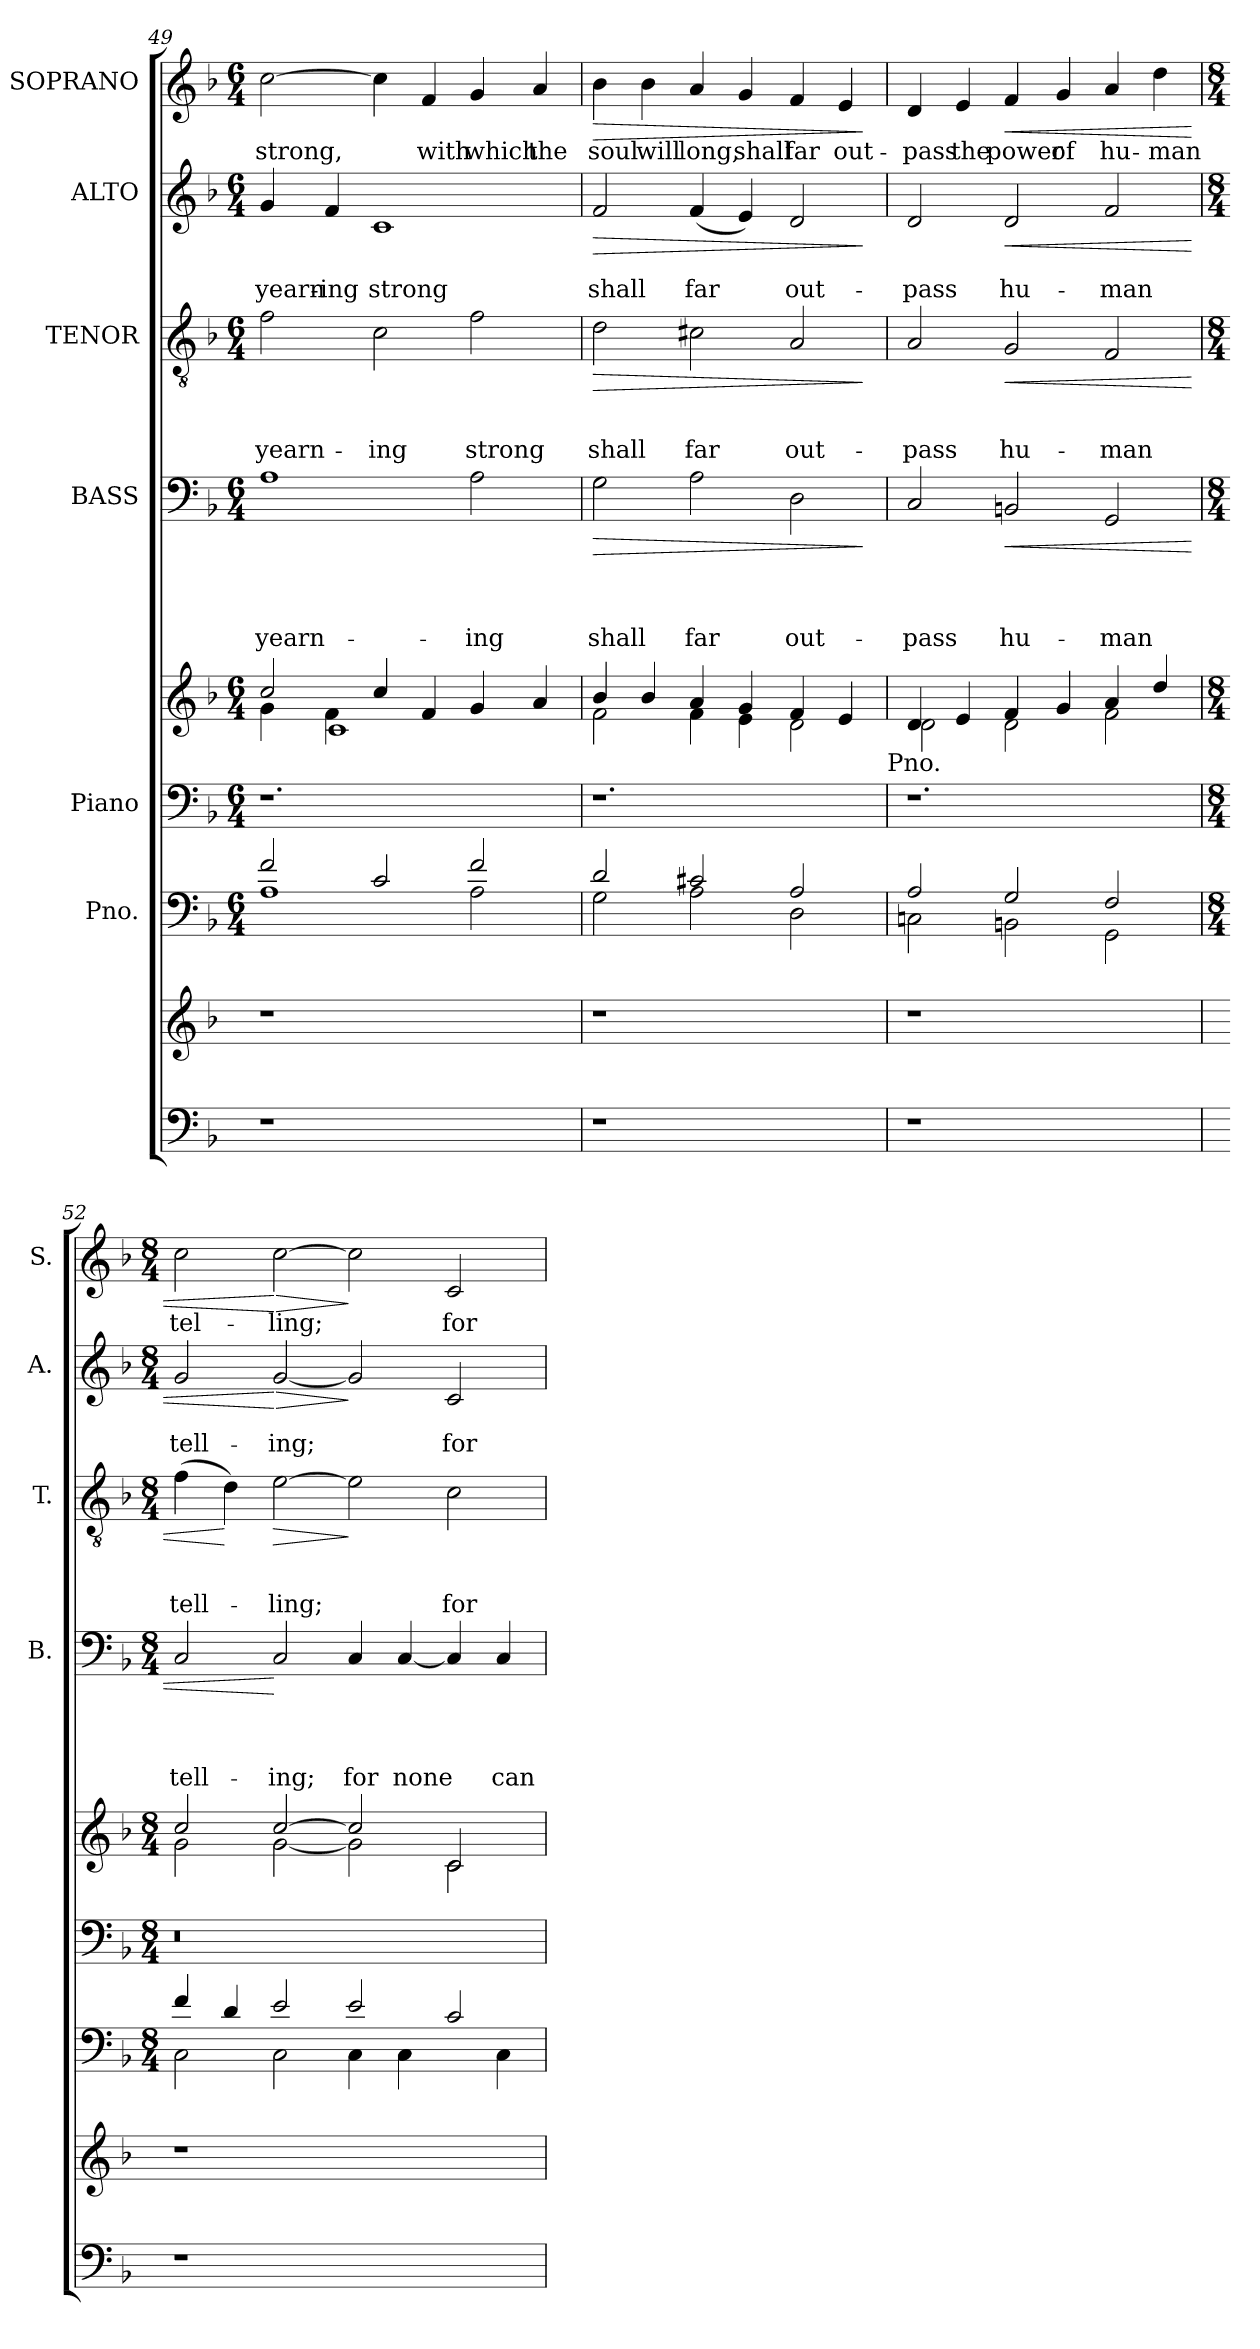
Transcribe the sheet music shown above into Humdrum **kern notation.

**kern	**kern	**kern	**kern	**kern	**kern	**text	**text	**text	**text	**dynam	**kern	**text	**text	**text	**dynam	**kern	**text	**text	**dynam	**kern	**text	**dynam
*part8	*part7	*part6	*part5	*part5	*part4	*part4	*part4	*part4	*part4	*part4	*part3	*part3	*part3	*part3	*part3	*part2	*part2	*part2	*part2	*part1	*part1	*part1
*staff9	*staff8	*staff7	*staff6	*staff5	*staff4	*staff4	*staff4	*staff4	*staff4	*staff4	*staff3	*staff3	*staff3	*staff3	*staff3	*staff2	*staff2	*staff2	*staff2	*staff1	*staff1	*staff1
*	*	*I"Pno.	*I"Piano	*	*I"BASS	*	*	*	*	*	*I"TENOR	*	*	*	*	*I"ALTO	*	*	*	*I"SOPRANO	*	*
*	*	*	*	*	*I'B.	*	*	*	*	*	*I'T.	*	*	*	*	*I'A.	*	*	*	*I'S.	*	*
*clefF4	*clefG2	*clefF4	*clefF4	*clefG2	*clefF4	*	*	*	*	*	*clefGv2	*	*	*	*	*clefG2	*	*	*	*clefG2	*	*
*k[b-]	*k[b-]	*k[b-]	*k[b-]	*k[b-]	*k[b-]	*	*	*	*	*	*k[b-]	*	*	*	*	*k[b-]	*	*	*	*k[b-]	*	*
*F:	*F:	*F:	*F:	*F:	*F:	*	*	*	*	*	*F:	*	*	*	*	*F:	*	*	*	*F:	*	*
*	*	*M6/4	*M6/4	*M6/4	*M6/4	*	*	*	*	*	*M6/4	*	*	*	*	*M6/4	*	*	*	*M6/4	*	*
=49	=49	=49	=49	=49	=49	=49	=49	=49	=49	=49	=49	=49	=49	=49	=49	=49	=49	=49	=49	=49	=49	=49
*	*	*^	*	*^	*	*	*	*	*	*	*	*	*	*	*	*	*	*	*	*	*	*
*	*	*	*	*	*	*^	*	*	*	*	*	*	*	*	*	*	*	*	*	*	*	*	*	*
!	!	!	!	!	!	!	!	!	!	!	!	!LO:LY:b	!	!	!	!	!LO:LY:b	!	!	!	!LO:LY:b	!	!	!LO:LY:b	!
1r	1r	2f/	1A	1.r	2cc/	4g\	4ryy	1A	.	.	.	yearn-	.	2f\	.	.	yearn-	.	4g/	.	yearn-	.	[>2cc\	strong,	.
!	!	!	!	!	!	!	!	!	!	!	!	!	!	!	!	!	!	!	!	!	!LO:LY:b	!	!	!	!
.	.	.	.	.	.	4f\	1c	.	.	.	.	.	.	.	.	.	.	.	4f/	.	-ing	.	.	.	.
!	!	!	!	!	!	!	!	!	!	!	!	!	!	!	!	!	!LO:LY:b	!	!	!	!LO:LY:b	!	!	!	!
.	.	2c/	.	.	1ryy	4cc/	.	.	.	.	.	.	.	2c\	.	.	-ing	.	1c	.	strong	.	4cc\]	.	.
!	!	!	!	!	!	!	!	!	!	!	!	!	!	!	!	!	!	!	!	!	!	!	!	!LO:LY:b	!
.	.	.	.	.	.	4f/	.	.	.	.	.	.	.	.	.	.	.	.	.	.	.	.	4f/	with	.
!	!	!	!	!	!	!	!	!	!	!	!	!LO:LY:b	!	!	!	!	!LO:LY:b	!	!	!	!	!	!	!LO:LY:b	!
2ryy	2ryy	2f/	2A\	.	.	4g/	.	2A\	.	.	.	-ing	.	2f\	.	.	strong	.	.	.	.	.	4g/	which	.
!	!	!	!	!	!	!	!	!	!	!	!	!	!	!	!	!	!	!	!	!	!	!	!	!LO:LY:b	!
.	.	.	.	.	.	4a/	4ryy	.	.	.	.	.	.	.	.	.	.	.	.	.	.	.	4a/	the	.
!!LO:PB:g=z
=50	=50	=50	=50	=50	=50	=50	=50	=50	=50	=50	=50	=50	=50	=50	=50	=50	=50	=50	=50	=50	=50	=50	=50	=50	=50
!	!	!	!	!	!	!	!	!	!	!	!	!LO:LY:b	!LO:HP:b	!	!	!	!LO:LY:b	!LO:HP:b	!	!	!LO:LY:b	!LO:HP:b	!	!LO:LY:b	!LO:HP:b
*	*	*	*	*	*	*v	*v	*	*	*	*	*	*	*	*	*	*	*	*	*	*	*	*	*	*
1r	1r	2d/	2G\	1.r	4b-/	2f\	2G\	.	.	.	shall	>	2d\	.	.	shall	>	2f/	.	shall	>	4b-\	soul	>
!	!	!	!	!	!	!	!	!	!	!	!	!	!	!	!	!	!	!	!	!	!	!	!LO:LY:b	!
.	.	.	.	.	4b-/	.	.	.	.	.	.	.	.	.	.	.	.	.	.	.	.	4b-\	will	.
!	!	!	!	!	!	!	!	!	!	!	!LO:LY:b	!	!	!	!	!LO:LY:b	!	!	!	!LO:LY:b	!	!	!LO:LY:b	!
.	.	2c#X/	2A\	.	4a/	4f\	2A\	.	.	.	far	.	2c#X\	.	.	far	.	(<4f/	.	far	.	4a/	long,	.
!	!	!	!	!	!	!	!	!	!	!	!	!	!	!	!	!	!	!	!	!	!	!	!LO:LY:b	!
.	.	.	.	.	4g/	4e\	.	.	.	.	.	.	.	.	.	.	.	4e/)	.	.	.	4g/	shall	.
!	!	!	!	!	!	!	!	!	!	!	!LO:LY:b	!	!	!	!	!LO:LY:b	!	!	!	!LO:LY:b	!	!	!LO:LY:b	!
2ryy	2ryy	2A/	2D\	.	4f/	2d\	2D\	.	.	.	out-	.	2A/	.	.	out-	.	2d/	.	out-	.	4f/	far	.
!	!	!	!	!	!	!	!	!	!	!	!	!	!	!	!	!	!	!	!	!	!	!	!LO:LY:b	!
.	.	.	.	.	4e/	.	.	.	.	.	.	.	.	.	.	.	.	.	.	.	.	4e/	out-	.
*	*	*v	*v	*	*v	*v	*	*	*	*	*	*	*	*	*	*	*	*	*	*	*	*	*	*
.	.	.	.	.	.	.	.	.	.	]	.	.	.	.	]	.	.	.	]	.	.	]
!	!	!	!	!LO:TX:b:t=Pno.	!	!	!	!	!	!	!	!	!	!	!	!	!	!	!	!	!	!
=51	=51	=51	=51	=51	=51	=51	=51	=51	=51	=51	=51	=51	=51	=51	=51	=51	=51	=51	=51	=51	=51	=51
*	*	*^	*	*^	*	*	*	*	*	*	*	*	*	*	*	*	*	*	*	*	*	*
!	!	!	!	!	!	!	!	!	!	!	!LO:LY:b	!	!	!	!	!LO:LY:b	!	!	!	!LO:LY:b	!	!	!LO:LY:b	!
1r	1r	2A/	2Cn\	1.r	4d/	2d\	2C/	.	.	.	-pass	.	2A/	.	.	-pass	.	2d/	.	-pass	.	4d/	-pass	.
!	!	!	!	!	!	!	!	!	!	!	!	!	!	!	!	!	!	!	!	!	!	!	!LO:LY:b	!
.	.	.	.	.	4e/	.	.	.	.	.	.	.	.	.	.	.	.	.	.	.	.	4e/	the	.
!	!	!	!	!	!	!	!	!	!	!	!LO:LY:b	!LO:HP:b	!	!	!	!LO:LY:b	!LO:HP:b	!	!	!LO:LY:b	!LO:HP:b	!	!LO:LY:b	!LO:HP:b
.	.	2G/	2BBn\	.	4f/	2d\	2BBn/	.	.	.	hu-	<	2G/	.	.	hu-	<	2d/	.	hu-	<	4f/	power	<
!	!	!	!	!	!	!	!	!	!	!	!	!	!	!	!	!	!	!	!	!	!	!	!LO:LY:b	!
.	.	.	.	.	4g/	.	.	.	.	.	.	.	.	.	.	.	.	.	.	.	.	4g/	of	.
!	!	!	!	!	!	!	!	!	!	!	!LO:LY:b	!	!	!	!	!LO:LY:b	!	!	!	!LO:LY:b	!	!	!LO:LY:b	!
2ryy	2ryy	2F/	2GG\	.	4a/	2f\	2GG/	.	.	.	-man	.	2F/	.	.	-man	.	2f/	.	-man	.	4a/	hu-	.
!	!	!	!	!	!	!	!	!	!	!	!	!	!	!	!	!	!	!	!	!	!	!	!LO:LY:b	!
.	.	.	.	.	4dd/	.	.	.	.	.	.	.	.	.	.	.	.	.	.	.	.	4dd\	-man	.
*	*	*v	*v	*	*	*	*	*	*	*	*	*	*	*	*	*	*	*	*	*	*	*	*	*
=52	=52	=52	=52	=52	=52	=52	=52	=52	=52	=52	=52	=52	=52	=52	=52	=52	=52	=52	=52	=52	=52	=52	=52
*	*	*M8/4	*M8/4	*M8/4	*	*M8/4	*	*	*	*	*	*M8/4	*	*	*	*	*M8/4	*	*	*	*M8/4	*	*
*	*	*^	*	*	*	*	*	*	*	*	*	*	*	*	*	*	*	*	*	*	*	*	*
*	*	*	*^	*	*	*	*	*	*	*	*	*	*	*	*	*	*	*	*	*	*	*	*	*
!	!	!	!	!	!	!	!	!	!	!	!	!LO:LY:b	!	!	!	!	!LO:LY:b	!	!	!	!LO:LY:b	!	!	!LO:LY:b	!
1r	1r	4f/	2C\	1ryy	0r	2cc/	2g\	2C/	.	.	.	tell-	.	(>4f\	.	.	tell-	.	2g/	.	tell-	.	2cc\	tel-	.
.	.	4d/	.	.	.	.	.	.	.	.	.	.	.	4d\)	.	.	.	[	.	.	.	.	.	.	.
!	!	!	!	!	!	!	!	!	!	!	!	!LO:LY:b	!	!	!	!	!LO:LY:b	!LO:HP:b	!	!	!LO:LY:b	!LO:HP:n=1:b	!	!LO:LY:b	!LO:HP:n=1:b
.	.	2e/	2C\	.	.	[>2cc/	[<2g\	2C/	.	.	.	-ing;	[	[>2e\	.	.	-ling;	>	[<2g/	.	-ing;	[ >	[>2cc\	-ling;	[ >
!	!	!	!	!	!	!	!	!	!	!	!	!LO:LY:b	!	!	!	!	!	!	!	!	!	!	!	!	!
1ryy	1ryy	4C\	2e/	4ryy	.	2cc/]	2g\]	4C/	.	.	.	for	.	2e\]	.	.	.	]	2g/]	.	.	]	2cc\]	.	]
!	!	!	!	!	!	!	!	!	!	!	!	!LO:LY:b	!	!	!	!	!	!	!	!	!	!	!	!	!
.	.	4C\	.	4C\	.	.	.	[<4C/	.	.	.	none	.	.	.	.	.	.	.	.	.	.	.	.	.
!	!	!	!	!	!	!	!	!	!	!	!	!	!	!	!	!	!LO:LY:b	!	!	!	!LO:LY:b	!	!	!LO:LY:b	!
.	.	2c/	2ryy	4ryy	.	2c/	2c\	4C/]	.	.	.	.	.	2c\	.	.	for	.	2c/	.	for	.	2c/	for	.
!	!	!	!	!	!	!	!	!	!	!	!	!LO:LY:b	!	!	!	!	!	!	!	!	!	!	!	!	!
.	.	.	.	4C\	.	.	.	4C/	.	.	.	can	.	.	.	.	.	.	.	.	.	.	.	.	.
*	*	*v	*v	*v	*	*v	*v	*	*	*	*	*	*	*	*	*	*	*	*	*	*	*	*	*	*
=	=	=	=	=	=	=	=	=	=	=	=	=	=	=	=	=	=	=	=	=	=	=
*-	*-	*-	*-	*-	*-	*-	*-	*-	*-	*-	*-	*-	*-	*-	*-	*-	*-	*-	*-	*-	*-	*-
